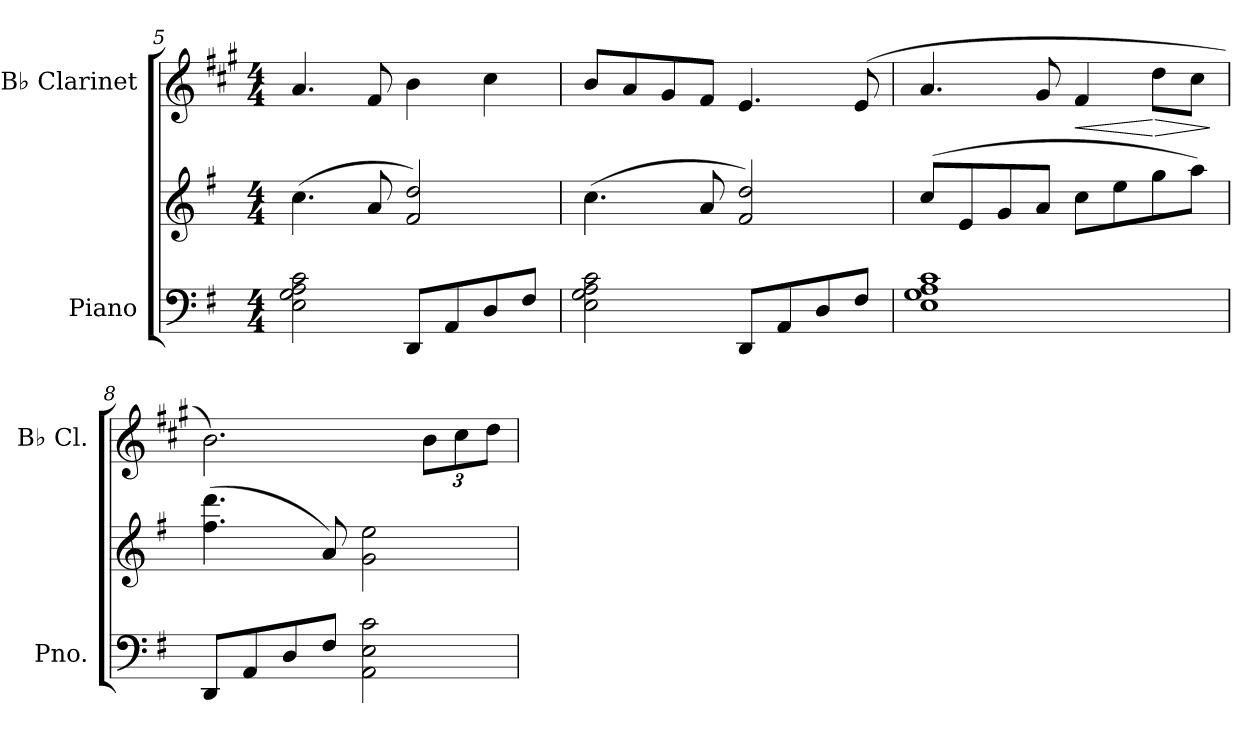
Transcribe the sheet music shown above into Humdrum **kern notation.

**kern	**kern	**kern	**dynam
*part2	*part2	*part1	*part1
*staff3	*staff2	*staff1	*staff1
*I"Piano	*	*I"B♭ Clarinet	*
*I'Pno.	*	*I'B♭ Cl.	*
!!LO:LB:g=z
*clefF4	*clefG2	*clefG2	*
*	*	*ITrd1c2	*
*k[f#]	*k[f#]	*k[f#]	*
*M4/4	*M4/4	*M4/4	*
=5	=5	=5	=5
2E\ 2G\ 2A\ 2c\	(>4.cc\	4.g/	.
.	8a/	8e/	.
8DD/L	2f#/ 2dd/)	4a\	.
8AA/	.	.	.
8D/	.	4b\	.
8F#/J	.	.	.
=6	=6	=6	=6
2E\ 2G\ 2A\ 2c\	(>4.cc\	8a/L	.
.	.	8g/	.
.	.	8f#/	.
.	8a/	8e/J	.
8DD/L	2f#/ 2dd/)	4.d/	.
8AA/	.	.	.
8D/	.	.	.
8F#/J	.	(>8d/	.
=7	=7	=7	=7
1E 1G 1A 1c	(>8cc/L	4.g/	.
.	8e/	.	.
.	8g/	.	.
.	8a/J	8f#/	.
!	!	!	!LO:HP:b
.	8cc\L	4e/	<
.	8ee\	.	.
!	!	!	!LO:HP:n=1:b
.	8gg\	8cc\L	[ >
.	8aa\J)	8b\J	.
.	.	.	]
=8	=8	=8	=8
8DD/L	(>4.ff#\ 4.ddd\	2.a\)	.
8AA/	.	.	.
8D/	.	.	.
8F#/J	8a/)	.	.
2AA\ 2E\ 2c\	2g\ 2ee\	.	.
*	*	*Xbrackettup	*
.	.	12a\L	.
.	.	12b\	.
.	.	12cc\J	.
=	=	=	=
*-	*-	*-	*-
